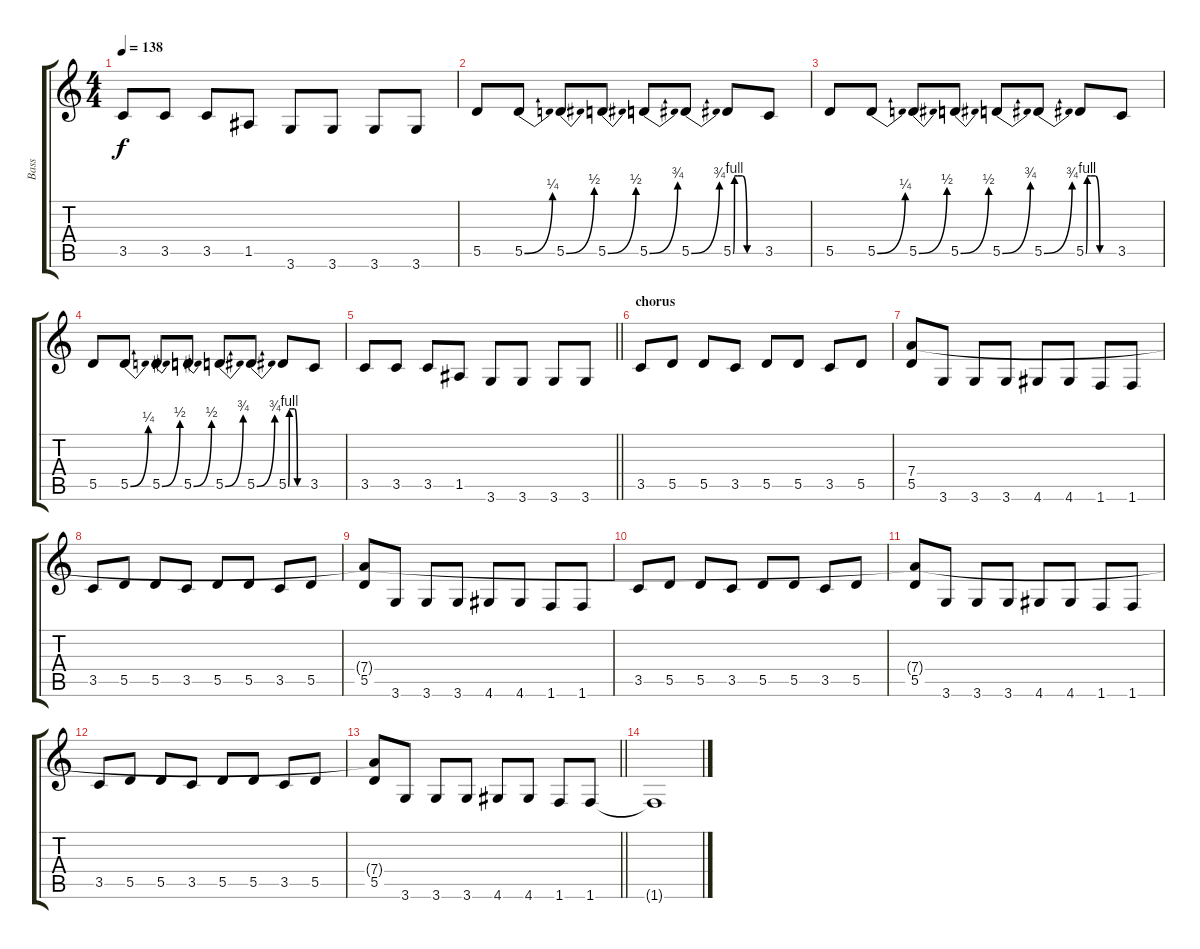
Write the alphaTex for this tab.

\track ("Bass" "Bass") {instrument electricbassfinger}
\staff {score tabs}
\tuning (E4 B3 G3 D3 A2 E2) {hide}
\ts (4 4)
\tempo 138
\clef g2
\ks c
3.5.8{dy f} 3.5.8 3.5.8 1.5.8 3.6.8 3.6.8 3.6.8 3.6.8 |
5.5.8 5.5{be (bend 0 0 60 1)}.8 5.5{be (bend 0 0 60 2)}.8 5.5{be (bend 0 0 60 2)}.8 5.5{be (bend 0 0 60 3)}.8 5.5{be (bend 0 0 60 3)}.8 5.5{be (custom 0 0 3 4 10 4 20 4 30 0 60 0)}.8 3.5.8 |
5.5.8 5.5{be (bend 0 0 60 1)}.8 5.5{be (bend 0 0 60 2)}.8 5.5{be (bend 0 0 60 2)}.8 5.5{be (bend 0 0 60 3)}.8 5.5{be (bend 0 0 60 3)}.8 5.5{be (custom 0 0 3 4 10 4 20 4 30 0 60 0)}.8 3.5.8 |
5.5.8 5.5{be (bend 0 0 60 1)}.8 5.5{be (bend 0 0 60 2)}.8 5.5{be (bend 0 0 60 2)}.8 5.5{be (bend 0 0 60 3)}.8 5.5{be (bend 0 0 60 3)}.8 5.5{be (custom 0 0 3 4 10 4 20 4 30 0 60 0)}.8 3.5.8 |
\barLineRight lightlight
3.5.8 3.5.8 3.5.8 1.5.8 3.6.8 3.6.8 3.6.8 3.6.8 |
\section ("" "chorus")
3.5.8 5.5.8 5.5.8 3.5.8 5.5.8 5.5.8 3.5.8 5.5.8 |
(7.4 5.5).8 3.6.8 3.6.8 3.6.8 4.6.8 4.6.8 1.6.8 1.6.8 |
3.5.8 5.5.8 5.5.8 3.5.8 5.5.8 5.5.8 3.5.8 5.5.8 |
(7.4{t} 5.5).8 3.6.8 3.6.8 3.6.8 4.6.8 4.6.8 1.6.8 1.6.8 |
3.5.8 5.5.8 5.5.8 3.5.8 5.5.8 5.5.8 3.5.8 5.5.8 |
(7.4{t} 5.5).8 3.6.8 3.6.8 3.6.8 4.6.8 4.6.8 1.6.8 1.6.8 |
3.5.8 5.5.8 5.5.8 3.5.8 5.5.8 5.5.8 3.5.8 5.5.8 |
\barLineRight lightlight
(7.4{t} 5.5).8 3.6.8 3.6.8 3.6.8 4.6.8 4.6.8 1.6.8 1.6.8 |
1.6{t}.1
